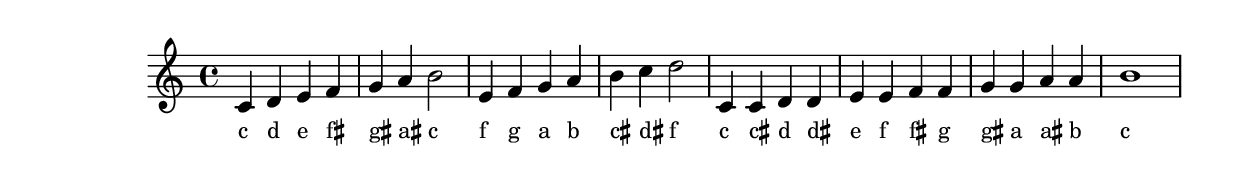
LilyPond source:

%% http://lsr.di.unimi.it/LSR/Item?id=755
%% see also http://www.lilypond.org/doc/v2.18/Documentation/internals/nullvoice

%LSR: Graham Breed gets the credit for this solution

scale = \relative c' {
  c4 d e fis 
  gis4 ais c2
  f,4 g a b 
  cis4 dis f2
  c,4 cis d dis 
  e4 f fis g
  gis4 a ais b
  c1
}

\new Staff \with {
  \remove "Accidental_engraver"
  staffLineLayoutFunction = #(lambda (p) (floor (/ (ly:pitch-semitones p) 2)))
}
{
  <<
    \scale
    \new NoteNames {
      \set printOctaveNames = ##f
      \scale
    }
  >>
}
